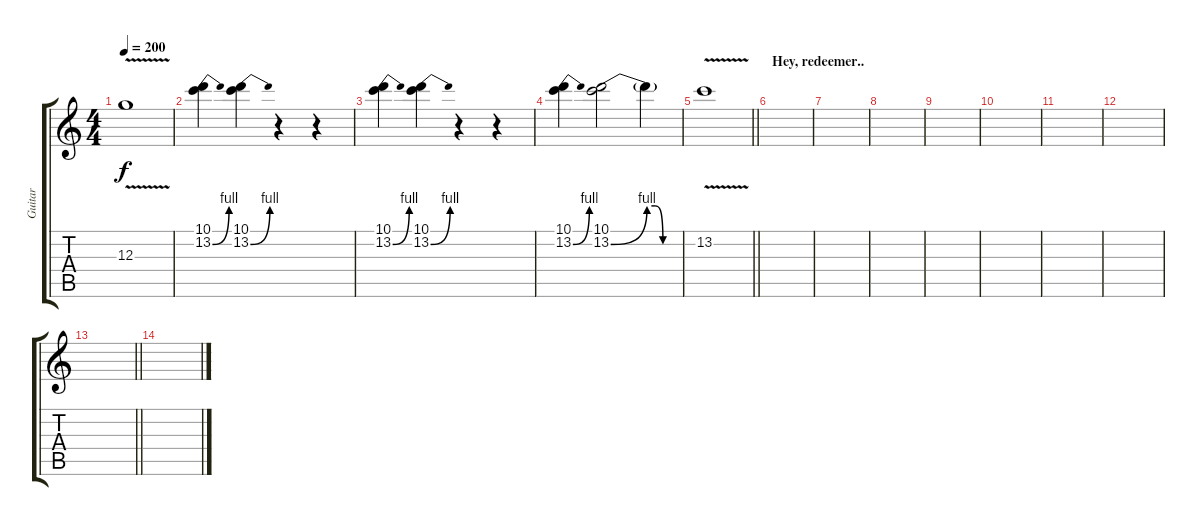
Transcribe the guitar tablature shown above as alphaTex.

\track ("Guitar" "Guitar") {instrument distortionguitar}
\staff {score tabs}
\tuning (E4 B3 G3 D3 A2 E2) {hide}
\ts (4 4)
\tempo 200
\clef g2
\ks c
12.3{v}.1{dy f} |
(10.1 13.2{be (bend 0 0 60 4)}).4 (10.1 13.2{be (bend 0 0 60 4)}).4 r.4 r.4 |
(10.1 13.2{be (bend 0 0 60 4)}).4 (10.1 13.2{be (bend 0 0 60 4)}).4 r.4 r.4 |
(10.1 13.2{be (bend 0 0 60 4)}).4 (10.1 13.2{be (bend 0 0 60 4)}).2 13.2{be (custom 0 4 15 4 30 0 60 0) t}.4 |
\barLineRight lightlight
13.2{v}.1 |
\section ("" "Hey, redeemer..")
|
|
|
|
|
|
|
\barLineRight lightlight
|
\section ("" "")
